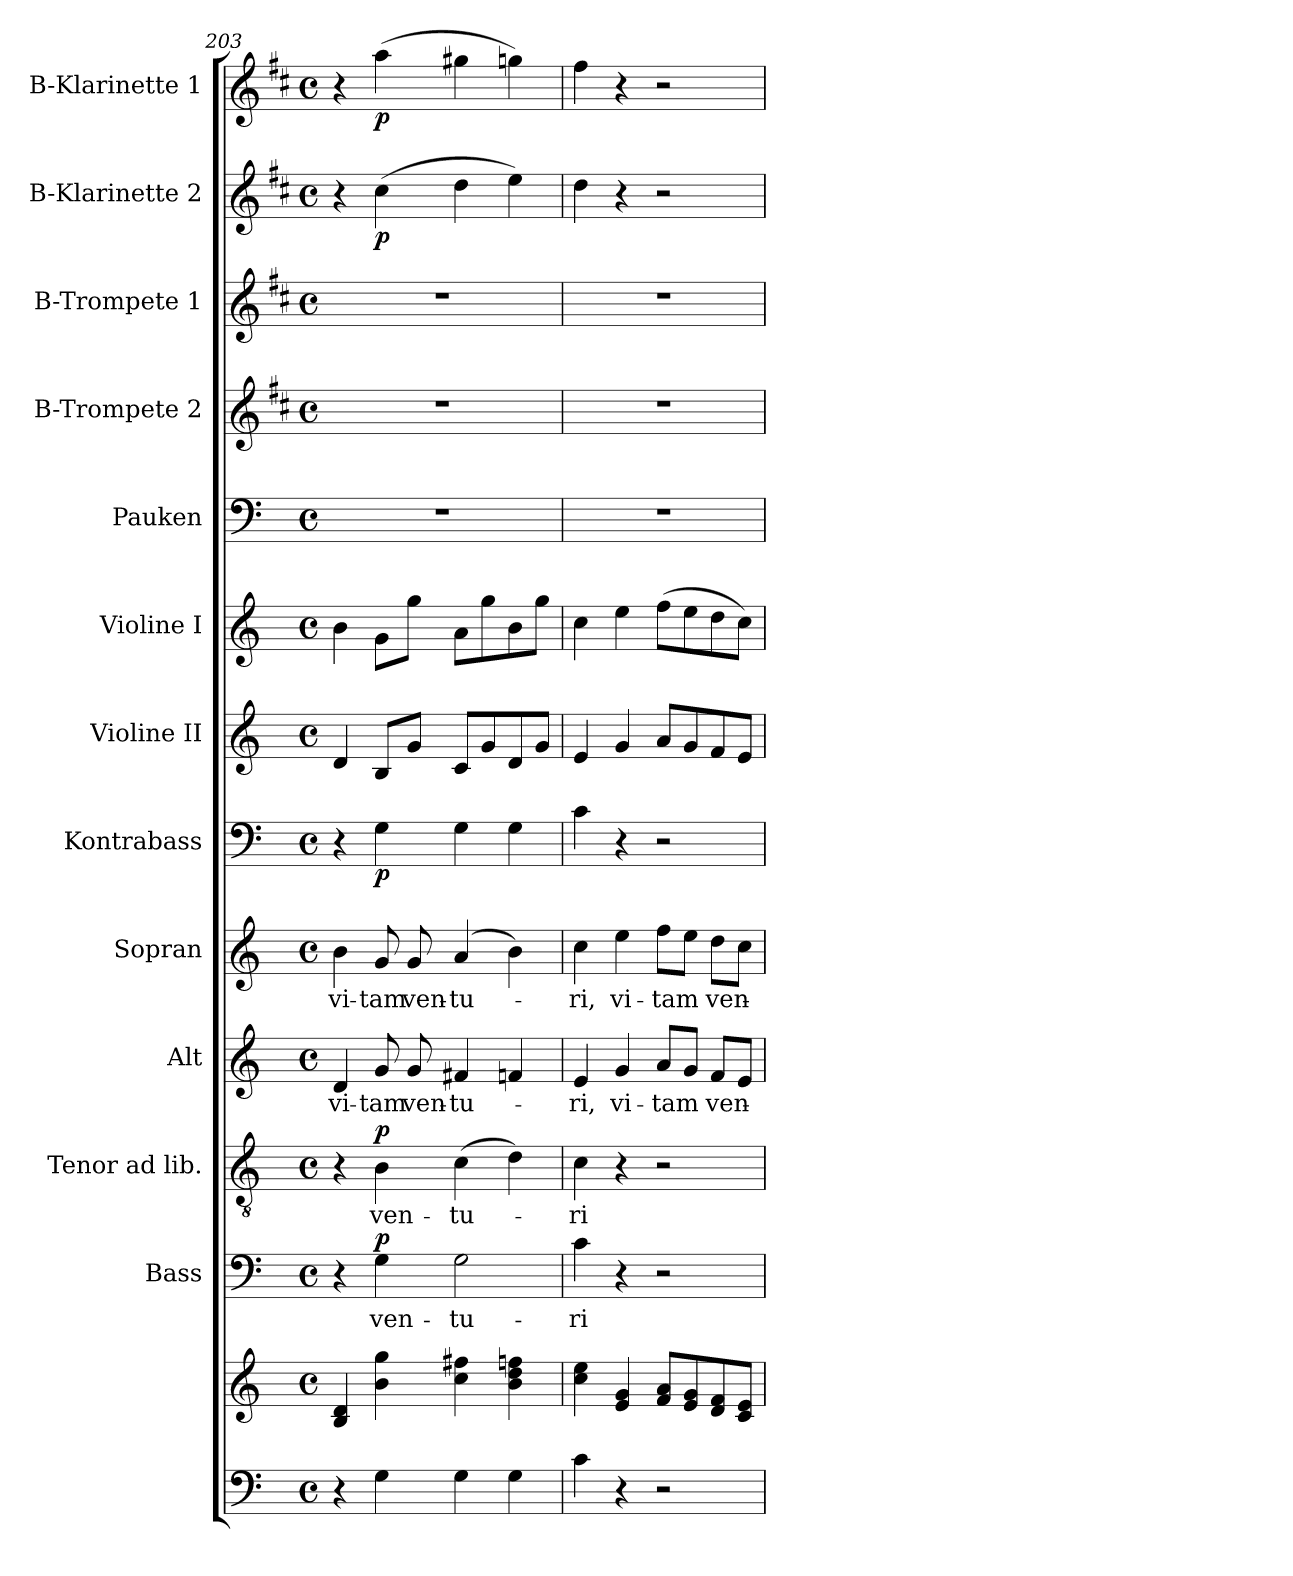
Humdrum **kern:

**kern	**kern	**kern	**text	**dynam	**kern	**text	**dynam	**kern	**text	**kern	**text	**kern	**dynam	**kern	**kern	**kern	**kern	**kern	**kern	**dynam	**kern	**dynam
*part13	*part13	*part12	*part12	*part12	*part11	*part11	*part11	*part10	*part10	*part9	*part9	*part8	*part8	*part7	*part6	*part5	*part4	*part3	*part2	*part2	*part1	*part1
*staff14	*staff13	*staff12	*staff12	*staff12	*staff11	*staff11	*staff11	*staff10	*staff10	*staff9	*staff9	*staff8	*staff8	*staff7	*staff6	*staff5	*staff4	*staff3	*staff2	*staff2	*staff1	*staff1
*	*	*I"Bass	*	*	*I"Tenor ad lib.	*	*	*I"Alt	*	*I"Sopran	*	*I"Kontrabass	*	*I"Violine II	*I"Violine I	*I"Pauken	*I"B-Trompete 2	*I"B-Trompete 1	*I"B-Klarinette 2	*	*I"B-Klarinette 1	*
*	*	*I'B.	*	*	*I'T.	*	*	*I'A.	*	*I'S.	*	*I'Kb.	*	*I'Vl. II	*I'Vl. I	*I'Pk.	*I'Trp. 2	*I'Trp. 1	*I'B Kl. 2	*	*I'B Kl. 1	*
*clefF4	*clefG2	*clefF4	*	*	*clefGv2	*	*	*clefG2	*	*clefG2	*	*clefF4	*	*clefG2	*clefG2	*clefF4	*clefG2	*clefG2	*clefG2	*	*clefG2	*
*	*	*	*	*	*	*	*	*	*	*	*	*ITrd7c12	*	*	*	*	*ITrd1c2	*ITrd1c2	*ITrd1c2	*	*ITrd1c2	*
*k[]	*k[]	*k[]	*	*	*k[]	*	*	*k[]	*	*k[]	*	*k[]	*	*k[]	*k[]	*k[]	*k[]	*k[]	*k[]	*	*k[]	*
*C:	*C:	*C:	*	*	*C:	*	*	*C:	*	*C:	*	*C:	*	*C:	*C:	*C:	*C:	*C:	*C:	*	*C:	*
*M4/4	*M4/4	*M4/4	*	*	*M4/4	*	*	*M4/4	*	*M4/4	*	*M4/4	*	*M4/4	*M4/4	*M4/4	*M4/4	*M4/4	*M4/4	*	*M4/4	*
*met(c)	*met(c)	*met(c)	*	*	*met(c)	*	*	*met(c)	*	*met(c)	*	*met(c)	*	*met(c)	*met(c)	*met(c)	*met(c)	*met(c)	*met(c)	*	*met(c)	*
=203	=203	=203	=203	=203	=203	=203	=203	=203	=203	=203	=203	=203	=203	=203	=203	=203	=203	=203	=203	=203	=203	=203
!	!	!	!	!	!	!	!	!	!LO:LY:b	!	!LO:LY:b	!	!	!	!	!	!	!	!	!	!	!
4r	4B/ 4d/	4r	.	.	4r	.	.	4d/	vi-	4b\	vi-	4r	.	4d/	4b\	1r	1r	1r	4r	.	4r	.
!	!	!	!LO:LY:b	!LO:DY:a	!	!LO:LY:b	!LO:DY:a	!	!LO:LY:b	!	!LO:LY:b	!	!LO:DY:b	!	!	!	!	!	!	!LO:DY:b	!	!LO:DY:b
4G\	4b\ 4gg\	4G\	ven-	p	4B\	ven-	p	8g/	-tam	8g/	-tam	4GG\	p	8B/L	8g\L	.	.	.	(>4b\	p	(>4gg\	p
!	!	!	!	!	!	!	!	!	!LO:LY:b	!	!LO:LY:b	!	!	!	!	!	!	!	!	!	!	!
.	.	.	.	.	.	.	.	8g/	ven-	8g/	ven-	.	.	8g/J	8gg\J	.	.	.	.	.	.	.
!	!	!	!LO:LY:b	!	!	!LO:LY:b	!	!	!LO:LY:b	!	!LO:LY:b	!	!	!	!	!	!	!	!	!	!	!
4G\	4cc\ 4ff#X\	2G\	-tu-	.	(>4c\	-tu-	.	4f#X/	-tu-	(4a/	-tu-	4GG\	.	8c/L	8a\L	.	.	.	4cc\	.	4ff#X\	.
.	.	.	.	.	.	.	.	.	.	.	.	.	.	8g/	8gg\	.	.	.	.	.	.	.
4G\	4b\ 4dd\ 4ffn\	.	.	.	4d\)	.	.	4fn/	.	4b\)	.	4GG\	.	8d/	8b\	.	.	.	4dd\)	.	4ffn\)	.
.	.	.	.	.	.	.	.	.	.	.	.	.	.	8g/J	8gg\J	.	.	.	.	.	.	.
=204	=204	=204	=204	=204	=204	=204	=204	=204	=204	=204	=204	=204	=204	=204	=204	=204	=204	=204	=204	=204	=204	=204
!	!	!	!LO:LY:b	!	!	!LO:LY:b	!	!	!LO:LY:b	!	!LO:LY:b	!	!	!	!	!	!	!	!	!	!	!
4c\	4cc\ 4ee\	4c\	-ri	.	4c\	-ri	.	4e/	-ri,	4cc\	-ri,	4C\	.	4e/	4cc\	1r	1r	1r	4cc\	.	4ee\	.
!	!	!	!	!	!	!	!	!	!LO:LY:b	!	!LO:LY:b	!	!	!	!	!	!	!	!	!	!	!
4r	4e/ 4g/	4r	.	.	4r	.	.	4g/	vi-	4ee\	vi-	4r	.	4g/	4ee\	.	.	.	4r	.	4r	.
!	!	!	!	!	!	!	!	!	!LO:LY:b	!	!LO:LY:b	!	!	!	!	!	!	!	!	!	!	!
2r	8f/ 8a/L	2r	.	.	2r	.	.	8a/L	-tam	8ff\L	-tam	2r	.	8a/L	(>8ff\L	.	.	.	2r	.	2r	.
.	8e/ 8g/	.	.	.	.	.	.	8g/J	.	8ee\J	.	.	.	8g/	8ee\	.	.	.	.	.	.	.
!	!	!	!	!	!	!	!	!	!LO:LY:b	!	!LO:LY:b	!	!	!	!	!	!	!	!	!	!	!
.	8d/ 8f/	.	.	.	.	.	.	8f/L	ven-	8dd\L	ven-	.	.	8f/	8dd\	.	.	.	.	.	.	.
.	8c/ 8e/J	.	.	.	.	.	.	8e/J	.	8cc\J	.	.	.	8e/J	8cc\J)	.	.	.	.	.	.	.
=	=	=	=	=	=	=	=	=	=	=	=	=	=	=	=	=	=	=	=	=	=	=
*-	*-	*-	*-	*-	*-	*-	*-	*-	*-	*-	*-	*-	*-	*-	*-	*-	*-	*-	*-	*-	*-	*-
